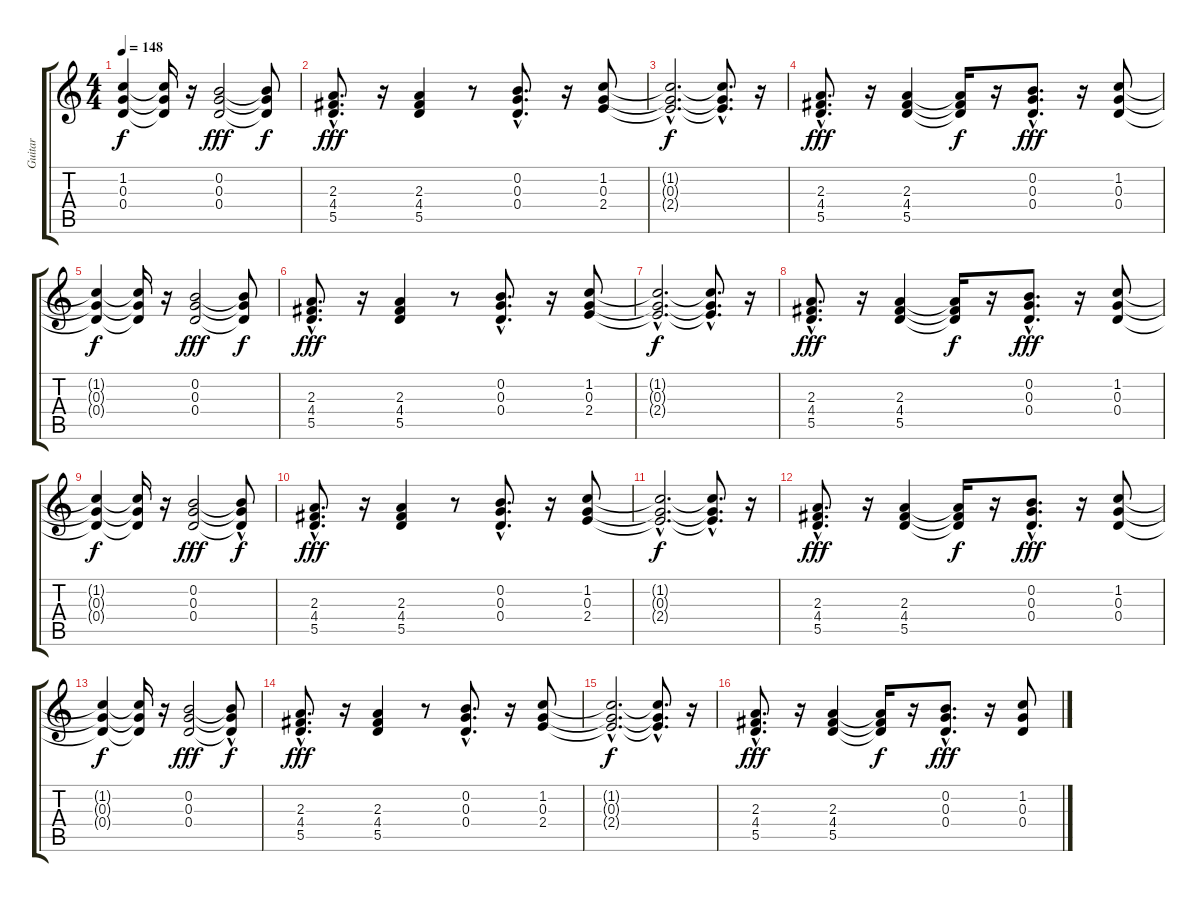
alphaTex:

\track ("Guitar" "Guitar") {instrument distortionguitar}
\staff {score tabs}
\tuning (E4 B3 G3 D3 A2 E2) {hide}
\ts (4 4)
\tempo 148
\clef g2
\ks c
(1.2{t} 0.3{t} 0.4{t}).4{dy f} (1.2{t} 0.3{t} 0.4{t}).16 r.16 (0.2 0.3 0.4).2{dy fff} (0.2{t} 0.3{t} 0.4{t}).8{dy f} |
(2.3{hac} 4.4{hac} 5.5).8{d dy fff} r.16 (2.3 4.4 5.5).4 r.8 (0.2 0.3{hac} 0.4).8{d} r.16 (1.2 0.3 2.4).8 |
(1.2{hac t} 0.3{hac t} 2.4{hac t}).2{d dy f} (1.2{hac t} 0.3{hac t} 2.4{hac t}).8{d} r.16 |
(2.3{hac} 4.4{hac} 5.5{hac}).8{d dy fff} r.16 (2.3 4.4 5.5).4 (2.3{t} 4.4{t} 5.5{t}).16{dy f} r.16 (0.2{hac} 0.3{hac} 0.4{hac}).8{d dy fff} r.16 (1.2 0.3 0.4).8 |
(1.2{t} 0.3{t} 0.4{t}).4{dy f} (1.2{t} 0.3{t} 0.4{t}).16 r.16 (0.2 0.3 0.4).2{dy fff} (0.2{t} 0.3{t} 0.4{t}).8{dy f} |
(2.3{hac} 4.4{hac} 5.5).8{d dy fff} r.16 (2.3 4.4 5.5).4 r.8 (0.2 0.3{hac} 0.4).8{d} r.16 (1.2 0.3 2.4).8 |
(1.2{hac t} 0.3{hac t} 2.4{hac t}).2{d dy f} (1.2{hac t} 0.3{hac t} 2.4{hac t}).8{d} r.16 |
(2.3{hac} 4.4{hac} 5.5{hac}).8{d dy fff} r.16 (2.3 4.4 5.5).4 (2.3{t} 4.4{t} 5.5{t}).16{dy f} r.16 (0.2{hac} 0.3{hac} 0.4{hac}).8{d dy fff} r.16 (1.2 0.3 0.4).8 |
(1.2{t} 0.3{t} 0.4{t}).4{dy f} (1.2{t} 0.3{t} 0.4{t}).16 r.16 (0.2 0.3 0.4).2{dy fff} (0.2{t} 0.3{t} 0.4{hac t}).8{dy f} |
(2.3{hac} 4.4{hac} 5.5).8{d dy fff} r.16 (2.3 4.4 5.5).4 r.8 (0.2 0.3{hac} 0.4).8{d} r.16 (1.2 0.3 2.4).8 |
(1.2{hac t} 0.3{hac t} 2.4{hac t}).2{d dy f} (1.2{hac t} 0.3{hac t} 2.4{hac t}).8{d} r.16 |
(2.3{hac} 4.4{hac} 5.5{hac}).8{d dy fff} r.16 (2.3 4.4 5.5).4 (2.3{t} 4.4{t} 5.5{t}).16{dy f} r.16 (0.2{hac} 0.3{hac} 0.4{hac}).8{d dy fff} r.16 (1.2 0.3 0.4).8 |
(1.2{t} 0.3{t} 0.4{t}).4{dy f} (1.2{t} 0.3{t} 0.4{t}).16 r.16 (0.2 0.3 0.4).2{dy fff} (0.2{t} 0.3{t} 0.4{hac t}).8{dy f} |
(2.3{hac} 4.4{hac} 5.5).8{d dy fff} r.16 (2.3 4.4 5.5).4 r.8 (0.2 0.3{hac} 0.4).8{d} r.16 (1.2 0.3 2.4).8 |
(1.2{hac t} 0.3{hac t} 2.4{hac t}).2{d dy f} (1.2{hac t} 0.3{hac t} 2.4{hac t}).8{d} r.16 |
(2.3{hac} 4.4{hac} 5.5{hac}).8{d dy fff} r.16 (2.3 4.4 5.5).4 (2.3{t} 4.4{t} 5.5{t}).16{dy f} r.16 (0.2{hac} 0.3{hac} 0.4{hac}).8{d dy fff} r.16 (1.2 0.3 0.4).8
